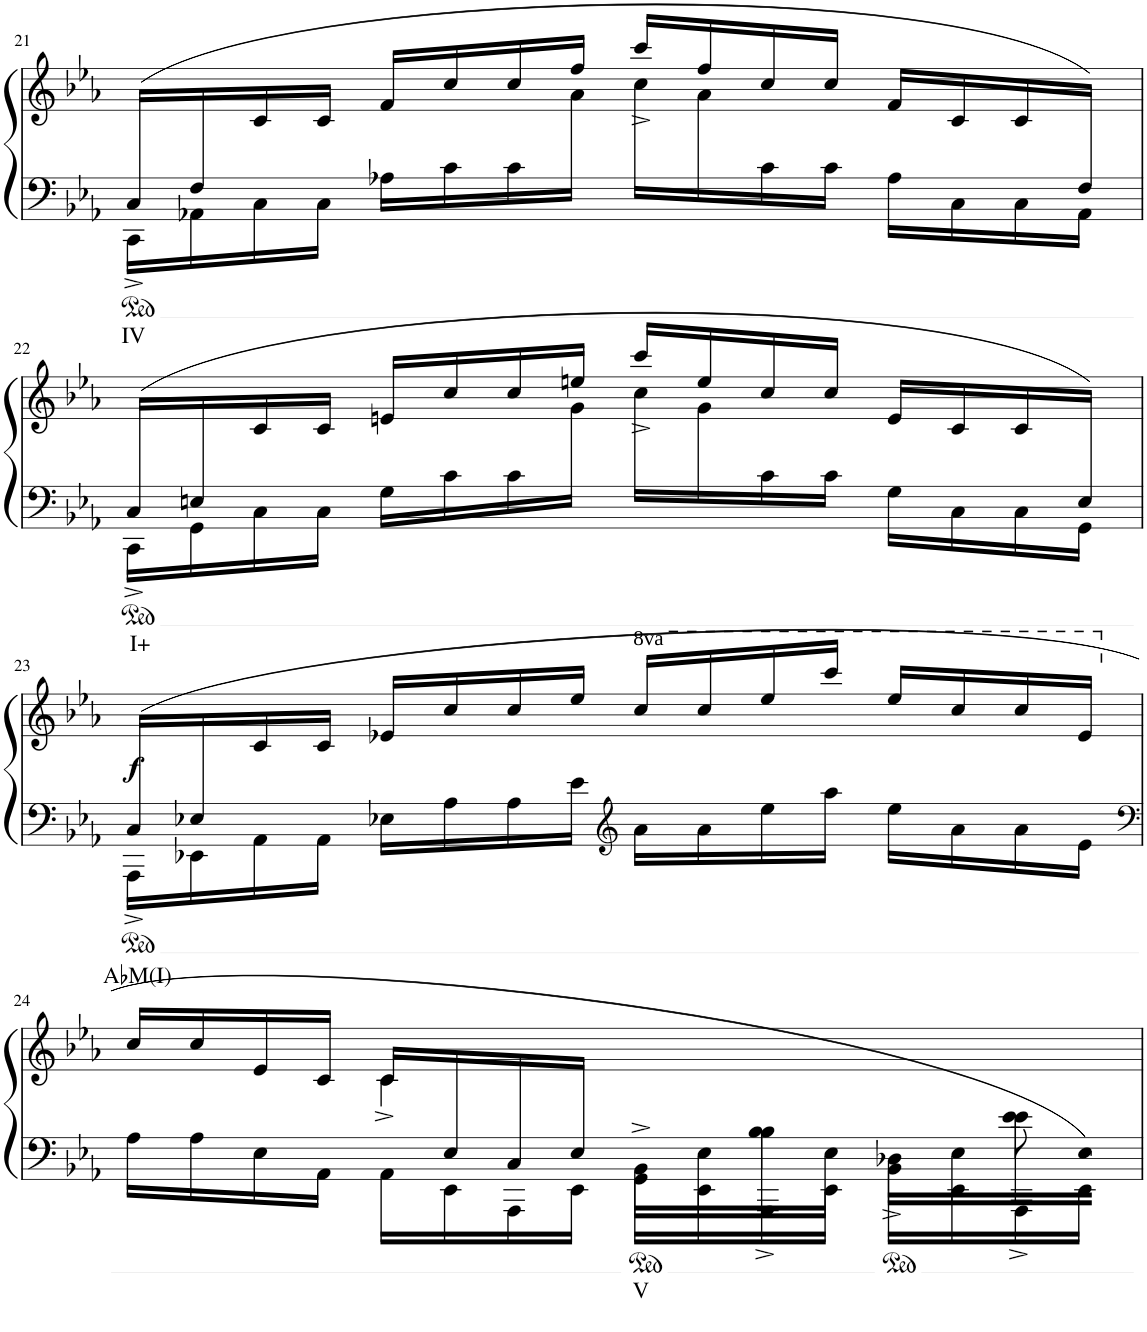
**kern	**text	**kern	**dynam
*part1	*part1	*part1	*part1
*staff2	*staff2	*staff1	*staff1/2
*I"Piano	*	*	*
*I'Pno	*	*	*
!!LO:PB:g=z
*clefF4	*	*clefG2	*
*k[b-e-a-]	*	*k[b-e-a-]	*
*M4/4	*	*M4/4	*
*met(c|)	*	*met(c|)	*
=21	=21	=21	=21
*^	*	*	*
!	!	!LO:LY:b	!	!
*	*	*	*^	*
16C^/LL	16CC\LL	IV	8ryy	4..ryy	.
16F/	16AA-X\	.	.	.	.
16ryy	16C\	.	16c/	.	.
.	16C\JJ	.	16c/JJ	.	.
.	16A-X\LL	.	16f/LL	.	.
.	16c\	.	16cc/	.	.
.	16c\	.	16cc/	.	.
.	8.ryy	.	16ff/JJ	16a-\JJ	.
.	.	.	16ccc^/LL	16cc\LL	.
.	.	.	16ff/	16a-\	.
.	16c\	.	16cc/	4.ryy	.
.	16c\JJ	.	16cc/JJ	.	.
.	16A-\LL	.	16f/LL	.	.
.	16C\	.	16c/	.	.
.	16C\	.	16c/	.	.
16F/JJ	16AA-\JJ	.	16ryy	.	.
!!LO:LB:g=z	!!
=22	=22	=22	=22	=22	=22
!	!	!LO:LY:b	!	!	!
16C^/LL	16CC\LL	I+	8ryy	4..ryy	.
16En/	16GG\	.	.	.	.
16ryy	16C\	.	16c/	.	.
.	16C\JJ	.	16c/JJ	.	.
.	16G\LL	.	16en/LL	.	.
.	16c\	.	16cc/	.	.
.	16c\	.	16cc/	.	.
.	8.ryy	.	16een/JJ	16g\JJ	.
.	.	.	16ccc^/LL	16cc\LL	.
.	.	.	16ee/	16g\	.
.	16c\	.	16cc/	4.ryy	.
.	16c\JJ	.	16cc/JJ	.	.
.	16G\LL	.	16e/LL	.	.
.	16C\	.	16c/	.	.
.	16C\	.	16c/	.	.
16E/JJ	16GG\JJ	.	16ryy	.	.
*	*	*	*v	*v	*
!!LO:LB:g=z
=23	=23	=23	=23	=23
!	!	!LO:LY:b	!	!LO:DY:b
16C^/LL	16AAA-\LL	A♭M(I)	8ryy	f
16E-X/	16EE-X\	.	.	.
2..ryy	16AA-\	.	16c/	.
.	16AA-\JJ	.	16c/JJ	.
.	16E-X\LL	.	16e-X/LL	.
.	16A-\	.	16cc/	.
.	16A-\	.	16cc/	.
.	16e-\JJ	.	16ee-/JJ	.
*clefG2	*	*	*	*
*	*	*	*8va	*
.	16a-\LL	.	16ccc/LL	.
.	16a-\	.	16ccc/	.
.	16ee-\	.	16eee-/	.
.	16aa-\JJ	.	16cccc/JJ	.
.	16ee-\LL	.	16eee-/LL	.
.	16a-\	.	16ccc/	.
.	16a-\	.	16ccc/	.
.	16e-\JJ	.	16ee-/JJ	.
*v	*v	*	*	*
!!LO:LB:g=z
=24	=24	=24	=24
*clefF4	*	*	*
*^	*	*	*
*	*^	*	*	*
*	*	*	*	*X8va	*
*	*	*	*	*^	*
16ryy	8ryy	16A-\LL	.	16cc/LL	4ryy	.
.	.	16A-\	.	16cc/	.	.
.	16ryy@	16E-\	.	16e-/	.	.
.	16ryy@	16AA-\JJ	.	16c/JJ	.	.
.	16ryy@	16AA-\LL	.	16c/LL	4c^\	.
16E-/	16ryy@	16EE-\	.	2ryy	.	.
16C/	16ryy@	16AAA-\	.	.	.	.
16E-/JJ	16ryy@	16EE-\JJ	.	.	.	.
!	!	!	!LO:LY:b	!	!	!
16BB-^\LL	16ryy@	16GG\LL	V	.	2ryy	.
16E-\	16ryy@	16EE-\	.	.	.	.
16B-\	4B-^\	16AAA-\	.	.	.	.
16E-\JJ	.	16EE-\JJ	.	.	.	.
16D-X^\LL	.	16BB-\LL	.	.	.	.
16E-\	.	16EE-\	.	8.ryy	.	.
16e-\	8e-^\	16AAA-\	.	.	.	.
16E-\JJ	.	16EE-\JJ	.	.	.	.
*v	*v	*v	*	*	*	*
*	*	*v	*v	*
=	=	=	=
*-	*-	*-	*-
